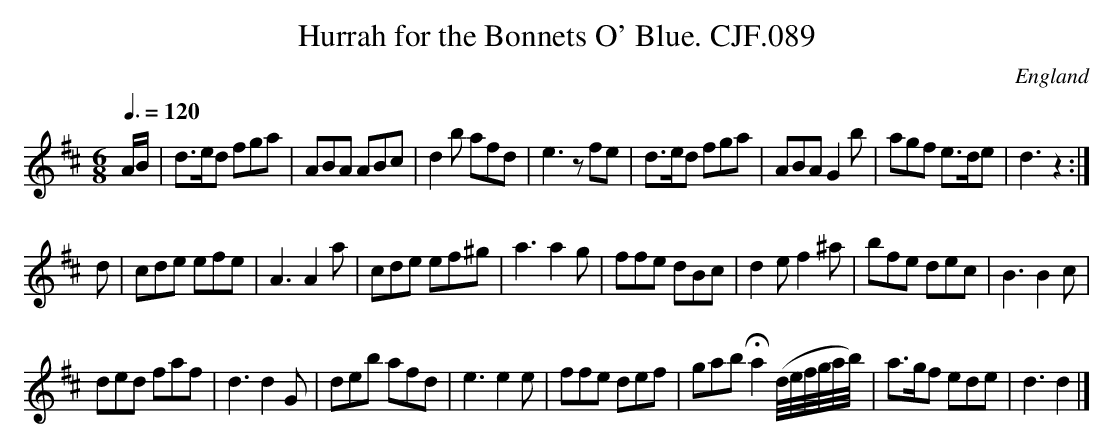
X:1
T:Hurrah for the Bonnets O' Blue. CJF.089
L:1/8
M:6/8
O:England
Q:3/8=120
K:D
A/B/|d>ed fga|ABA ABc|d2b afd|e3zfe|\
d>ed fga|ABAG2b|agf e>de|d3z2:|!
d|cde efe|A3A2a|cde ef^g|a3a2g|\
ffe dBc|d2ef2^a|bfe dec|B3B2c|!
ded faf|d3d2G|deb afd|e3e2e|\
ffe def|gabHa2(d/4e/4f/4g/4a/4b/4)|\
a>gf ede|d3d2|]
